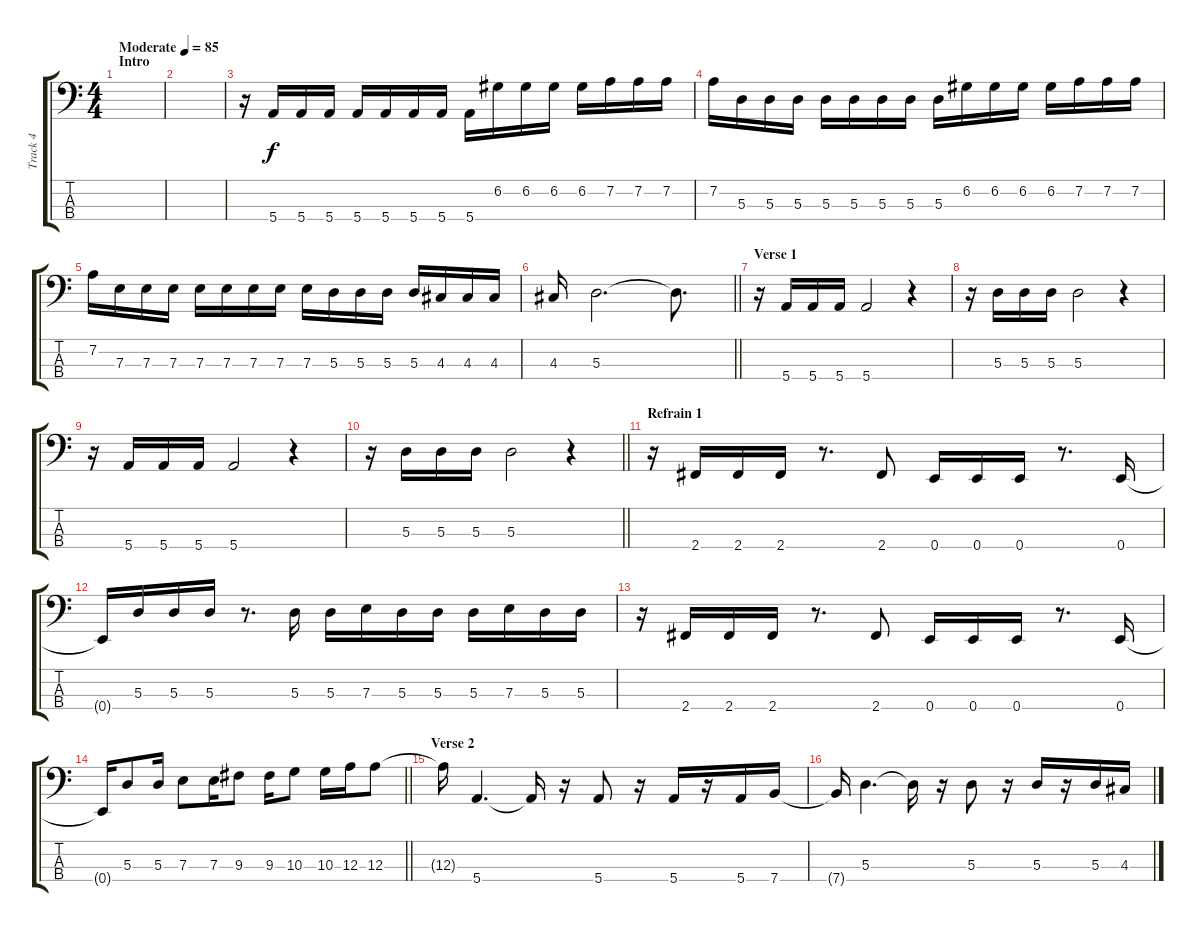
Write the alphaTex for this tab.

\track ("Track 4" "Track 4") {instrument electricbasspick}
\staff {score tabs}
\tuning (G2 D2 A1 E1) {hide}
\ts (4 4)
\section ("" "Intro")
\tempo (85 "Moderate")
\clef f4
\ks c
|
|
r.16 5.4.16 5.4.16 5.4.16 5.4.16 5.4.16 5.4.16 5.4.16 5.4.16 6.2.16 6.2.16 6.2.16 6.2.16 7.2.16 7.2.16 7.2.16 |
7.2.16 5.3.16 5.3.16 5.3.16 5.3.16 5.3.16 5.3.16 5.3.16 5.3.16 6.2.16 6.2.16 6.2.16 6.2.16 7.2.16 7.2.16 7.2.16 |
7.2.16 7.3.16 7.3.16 7.3.16 7.3.16 7.3.16 7.3.16 7.3.16 7.3.16 5.3.16 5.3.16 5.3.16 5.3.16 4.3.16 4.3.16 4.3.16 |
\barLineRight lightlight
4.3.16 5.3.2{d} 5.3{t}.8{d} |
\section ("" "Verse 1")
r.16 5.4.16 5.4.16 5.4.16 5.4.2 r.4 |
r.16 5.3.16 5.3.16 5.3.16 5.3.2 r.4 |
r.16 5.4.16 5.4.16 5.4.16 5.4.2 r.4 |
\barLineRight lightlight
r.16 5.3.16 5.3.16 5.3.16 5.3.2 r.4 |
\section ("" "Refrain 1")
r.16 2.4.16 2.4.16 2.4.16 r.8{d} 2.4.8 0.4.16 0.4.16 0.4.16 r.8{d} 0.4.16 |
0.4{t}.16 5.3.16 5.3.16 5.3.16 r.8{d} 5.3.16 5.3.16 7.3.16 5.3.16 5.3.16 5.3.16 7.3.16 5.3.16 5.3.16 |
r.16 2.4.16 2.4.16 2.4.16 r.8{d} 2.4.8 0.4.16 0.4.16 0.4.16 r.8{d} 0.4.16 |
\barLineRight lightlight
0.4{t}.16 5.3.8 5.3.16 7.3.8 7.3.16 9.3.8 9.3.16 10.3.8 10.3.16 12.3.16 12.3.8 |
\section ("" "Verse 2")
12.3{t}.16 5.4.4{d} 5.4{t}.16 r.16 5.4.8 r.16 5.4.16 r.16 5.4.16 7.4.16 |
7.4{t}.16 5.3.4{d} 5.3{t}.16 r.16 5.3.8 r.16 5.3.16 r.16 5.3.16 4.3.16
